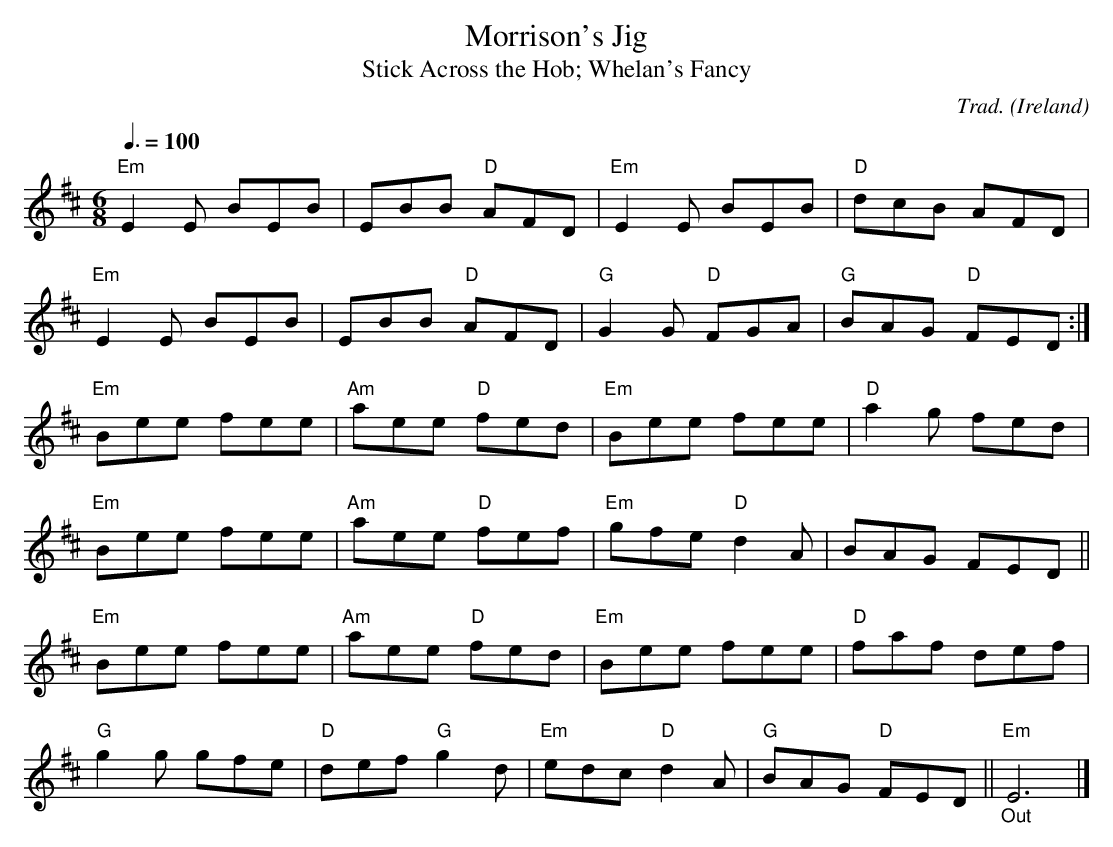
X:1
T:Morrison's Jig
T:Stick Across the Hob; Whelan's Fancy
C:Trad.
O:Ireland
M:6/8
L:1/8
Q:3/8=100
K:Edor
"Em"E2E BEB|EBB "D"AFD|"Em"E2E BEB|"D"dcB AFD|
"Em"E2E BEB|EBB "D"AFD|"G"G2G "D"FGA|"G"BAG "D"FED:|
"Em"Bee fee|"Am"aee "D"fed|"Em"Bee fee|"D"a2g fed|
"Em"Bee fee|"Am"aee "D"fef|"Em"gfe "D"d2A|BAG FED||
"Em"Bee fee|"Am"aee "D"fed|"Em"Bee fee|"D"faf def|
"G"g2g gfe|"D"def "G"g2d|"Em"edc "D"d2 A|"G"BAG "D"FED||"_Out""Em"E6|]
